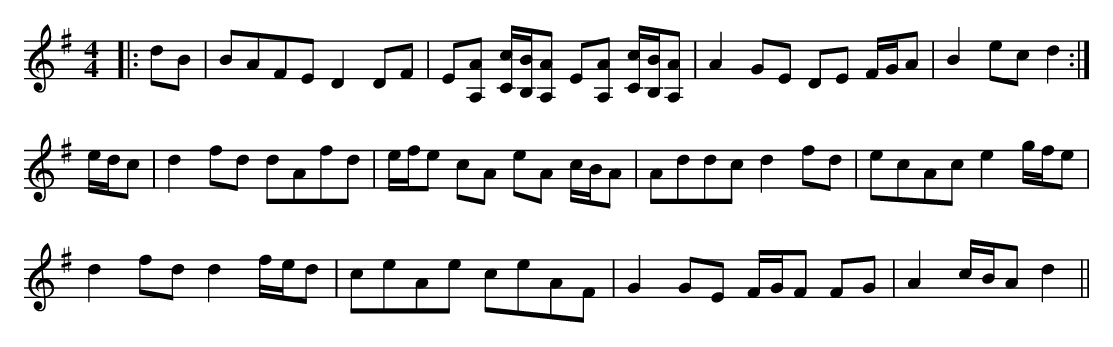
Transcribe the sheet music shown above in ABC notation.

X:1
M:4/4
K:G
|:dB|BAFE D2 DF|E[A,A] [C/c/][B,/B/][A,A] E[A,A] [C/c/][B,/B/][A,A]|A2 GE DE F/G/A|B2 ec d2:|
e/d/c|d2 fd dAfd|e/f/e cA eA c/B/A|Addc d2 fd|ecAc e2 g/f/e|
d2 fd d2 f/e/d|ceAe ceAF|G2 GE F/G/F FG|A2 c/B/A d2||
